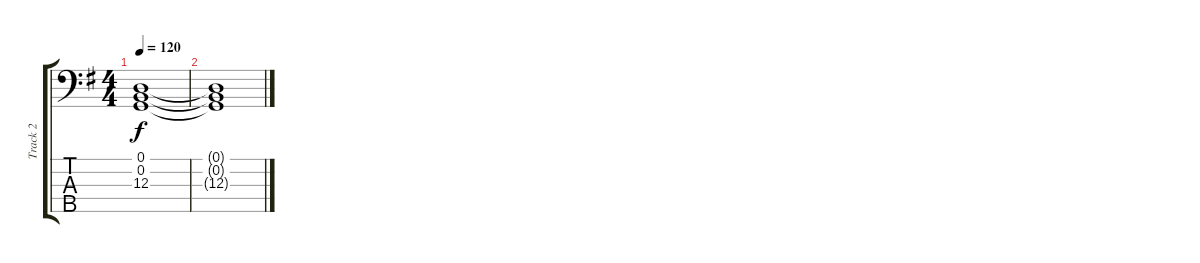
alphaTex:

\track ("Track 2" "Track 2") {instrument acousticgrandpiano}
\staff {score tabs}
\tuning (B2 G2 D2 A1 E1) {hide}
\ts (4 4)
\tempo 120
\clef f4
\ks g
(0.1 0.2 12.3).1{dy f} |
(0.1{t} 0.2{t} 12.3{t}).1
